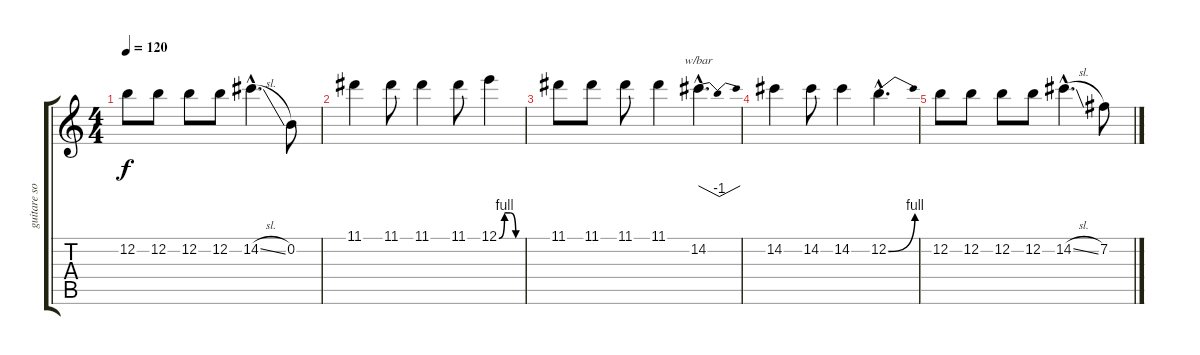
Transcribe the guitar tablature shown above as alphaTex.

\track ("guitare soliste" "guitare so") {instrument acousticguitarnylon}
\staff {score tabs}
\tuning (E4 B3 G3 D3 A2 E2) {hide}
\ts (4 4)
\tempo 120
\clef g2
\ks c
12.2.8{dy f} 12.2.8 12.2.8 12.2.8 14.2{sl hac}.4{d} 0.2.8 |
11.1.4 11.1.8 11.1.4 11.1.8 12.1{be (custom 0 0 15 4 30 4 45 0 60 0)}.4 |
11.1.8 11.1.8 11.1.8 11.1.4 14.2{hac}.4{d tbe (dip default 0 0 30 -4 60 0)} |
14.2.4 14.2.8 14.2.4 12.2{be (bend 0 0 60 4) hac}.4{d} |
12.2.8 12.2.8 12.2.8 12.2.8 14.2{sl hac}.4{d} 7.2.8
